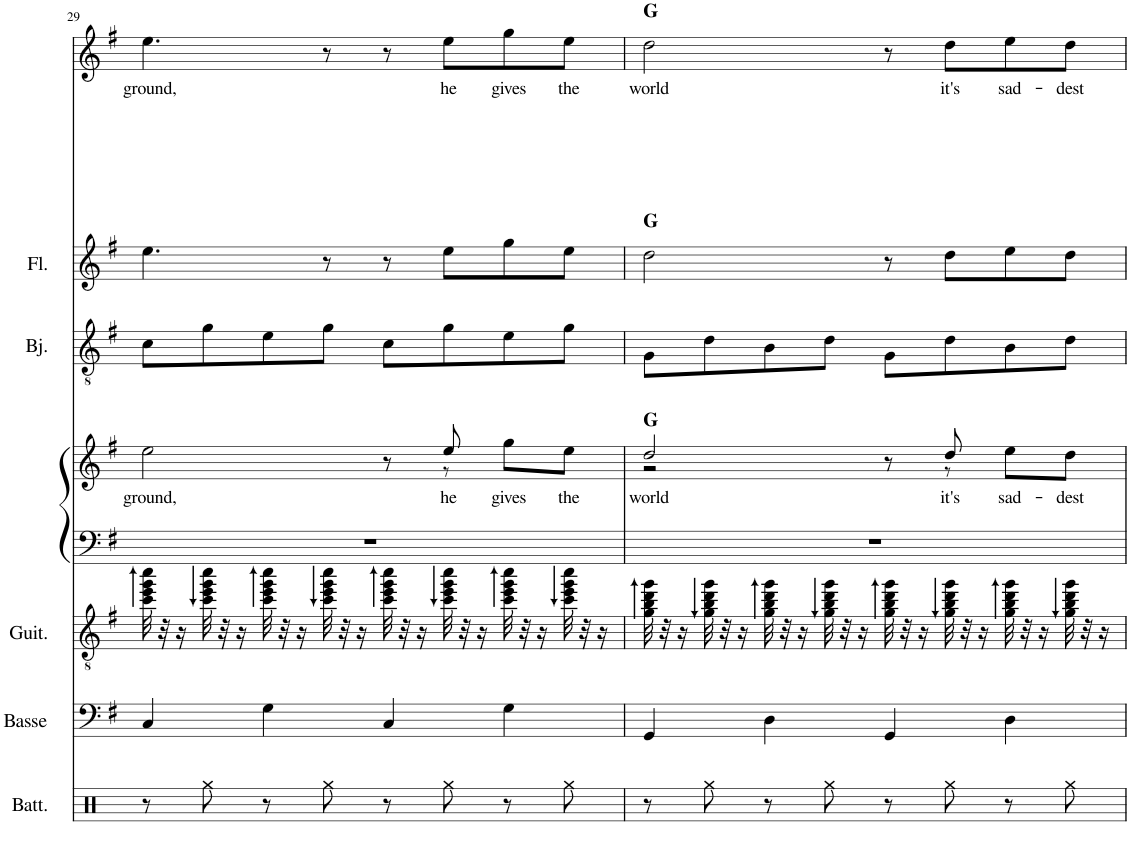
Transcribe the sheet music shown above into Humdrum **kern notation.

**kern	**kern	**kern	**kern	**kern	**text	**harte	**kern	**kern	**harte	**kern	**text	**harte
*part7	*part6	*part5	*part4	*part4	*part4	*part4	*part3	*part2	*part2	*part1	*part1	*part1
*staff8	*staff7	*staff6	*staff5	*staff4	*staff4	*	*staff3	*staff2	*	*staff1	*staff1	*
*I"Batterie	*I"Basse acoustique	*I"Guitare classique	*I"Piano-chant	*	*	*	*I"Banjo	*I"Flûte	*	*I"Piccolo	*	*
*I'Batt.	*I'Basse	*I'Guit.	*I'Pno	*	*	*	*I'Bj.	*I'Fl.	*	*I'Picc	*	*
!!LO:PB:g=z
*clefX	*clefF4	*clefGv2	*clefF4	*clefG2	*	*	*clefGv2	*clefG2	*	*clefG2	*	*
*	*Trd7c12	*	*	*	*	*	*	*	*	*Trd-7c-12	*	*
*k[f#]	*k[f#]	*k[f#]	*k[f#]	*k[f#]	*	*	*k[f#]	*k[f#]	*	*k[f#]	*	*
*M4/4	*M4/4	*M4/4	*M4/4	*M4/4	*	*	*M4/4	*M4/4	*	*M4/4	*	*
=29	=29	=29	=29	=29	=29	=29	=29	=29	=29	=29	=29	=29
!	!	!	!	!	!LO:LY:b	!	!	!	!	!	!LO:LY:b	!
*	*	*	*	*^	*	*	*	*	*	*	*	*
8r	4C/	32cc\ 32ee\ 32gg\ 32ccc\	1r	2ee\	8ryy	ground,	.	8c\L	4.ee\	.	4.ee\	ground,	.
.	.	32r	.	.	.	.	.	.	.	.	.	.	.
.	.	16r	.	.	.	.	.	.	.	.	.	.	.
*	*	*	*	*v	*v	*	*	*	*	*	*	*	*
8Rgg\	.	32cc\ 32ee\ 32gg\ 32ccc\	.	.	.	.	8g\	.	.	.	.	.
.	.	32r	.	.	.	.	.	.	.	.	.	.
.	.	16r	.	.	.	.	.	.	.	.	.	.
8r	4G\	32cc\ 32ee\ 32gg\ 32ccc\	.	.	.	.	8e\	.	.	.	.	.
.	.	32r	.	.	.	.	.	.	.	.	.	.
.	.	16r	.	.	.	.	.	.	.	.	.	.
8Rgg\	.	32cc\ 32ee\ 32gg\ 32ccc\	.	.	.	.	8g\J	8r	.	8r	.	.
.	.	32r	.	.	.	.	.	.	.	.	.	.
.	.	16r	.	.	.	.	.	.	.	.	.	.
8r	4C/	32cc\ 32ee\ 32gg\ 32ccc\	.	8r	.	.	8c\L	8r	.	8r	.	.
.	.	32r	.	.	.	.	.	.	.	.	.	.
.	.	16r	.	.	.	.	.	.	.	.	.	.
!	!	!	!	!	!LO:LY:b	!	!	!	!	!	!LO:LY:b	!
*	*	*	*	*^	*	*	*	*	*	*	*	*
8Rgg\	.	32cc\ 32ee\ 32gg\ 32ccc\	.	8ee/	8r	he	.	8g\	8ee\L	.	8ee\L	he	.
.	.	32r	.	.	.	.	.	.	.	.	.	.	.
.	.	16r	.	.	.	.	.	.	.	.	.	.	.
!	!	!	!	!	!	!LO:LY:b	!	!	!	!	!	!LO:LY:b	!
8r	4G\	32cc\ 32ee\ 32gg\ 32ccc\	.	8gg\L	4ryy	gives	.	8e\	8gg\	.	8gg\	gives	.
.	.	32r	.	.	.	.	.	.	.	.	.	.	.
.	.	16r	.	.	.	.	.	.	.	.	.	.	.
!	!	!	!	!	!	!LO:LY:b	!	!	!	!	!	!LO:LY:b	!
8Rgg\	.	32cc\ 32ee\ 32gg\ 32ccc\	.	8ee\J	.	the	.	8g\J	8ee\J	.	8ee\J	the	.
.	.	32r	.	.	.	.	.	.	.	.	.	.	.
.	.	16r	.	.	.	.	.	.	.	.	.	.	.
=30	=30	=30	=30	=30	=30	=30	=30	=30	=30	=30	=30	=30	=30
!	!	!	!	!	!	!LO:LY:b	!	!	!	!	!	!LO:LY:b	!
8r	4GG/	32g\ 32b\ 32dd\ 32gg\	1r	2dd/	2r	world	G:maj	8G\L	2dd\	G:maj	2dd\	world	G:maj
.	.	32r	.	.	.	.	.	.	.	.	.	.	.
.	.	16r	.	.	.	.	.	.	.	.	.	.	.
8Rgg\	.	32g\ 32b\ 32dd\ 32gg\	.	.	.	.	.	8d\	.	.	.	.	.
.	.	32r	.	.	.	.	.	.	.	.	.	.	.
.	.	16r	.	.	.	.	.	.	.	.	.	.	.
8r	4D\	32g\ 32b\ 32dd\ 32gg\	.	.	.	.	.	8B\	.	.	.	.	.
.	.	32r	.	.	.	.	.	.	.	.	.	.	.
.	.	16r	.	.	.	.	.	.	.	.	.	.	.
8Rgg\	.	32g\ 32b\ 32dd\ 32gg\	.	.	.	.	.	8d\J	.	.	.	.	.
.	.	32r	.	.	.	.	.	.	.	.	.	.	.
.	.	16r	.	.	.	.	.	.	.	.	.	.	.
8r	4GG/	32g\ 32b\ 32dd\ 32gg\	.	8r	8ryy	.	.	8G\L	8r	.	8r	.	.
.	.	32r	.	.	.	.	.	.	.	.	.	.	.
.	.	16r	.	.	.	.	.	.	.	.	.	.	.
!	!	!	!	!	!	!LO:LY:b	!	!	!	!	!	!LO:LY:b	!
8Rgg\	.	32g\ 32b\ 32dd\ 32gg\	.	8dd/	8r	it's	.	8d\	8dd\L	.	8dd\L	it's	.
.	.	32r	.	.	.	.	.	.	.	.	.	.	.
.	.	16r	.	.	.	.	.	.	.	.	.	.	.
!	!	!	!	!	!	!LO:LY:b	!	!	!	!	!	!LO:LY:b	!
8r	4D\	32g\ 32b\ 32dd\ 32gg\	.	8ee\L	4ryy	sad-	.	8B\	8ee\	.	8ee\	sad-	.
.	.	32r	.	.	.	.	.	.	.	.	.	.	.
.	.	16r	.	.	.	.	.	.	.	.	.	.	.
!	!	!	!	!	!	!LO:LY:b	!	!	!	!	!	!LO:LY:b	!
8Rgg\	.	32g\ 32b\ 32dd\ 32gg\	.	8dd\J	.	-dest	.	8d\J	8dd\J	.	8dd\J	-dest	.
.	.	32r	.	.	.	.	.	.	.	.	.	.	.
.	.	16r	.	.	.	.	.	.	.	.	.	.	.
*	*	*	*	*v	*v	*	*	*	*	*	*	*	*
=	=	=	=	=	=	=	=	=	=	=	=	=
*-	*-	*-	*-	*-	*-	*-	*-	*-	*-	*-	*-	*-
